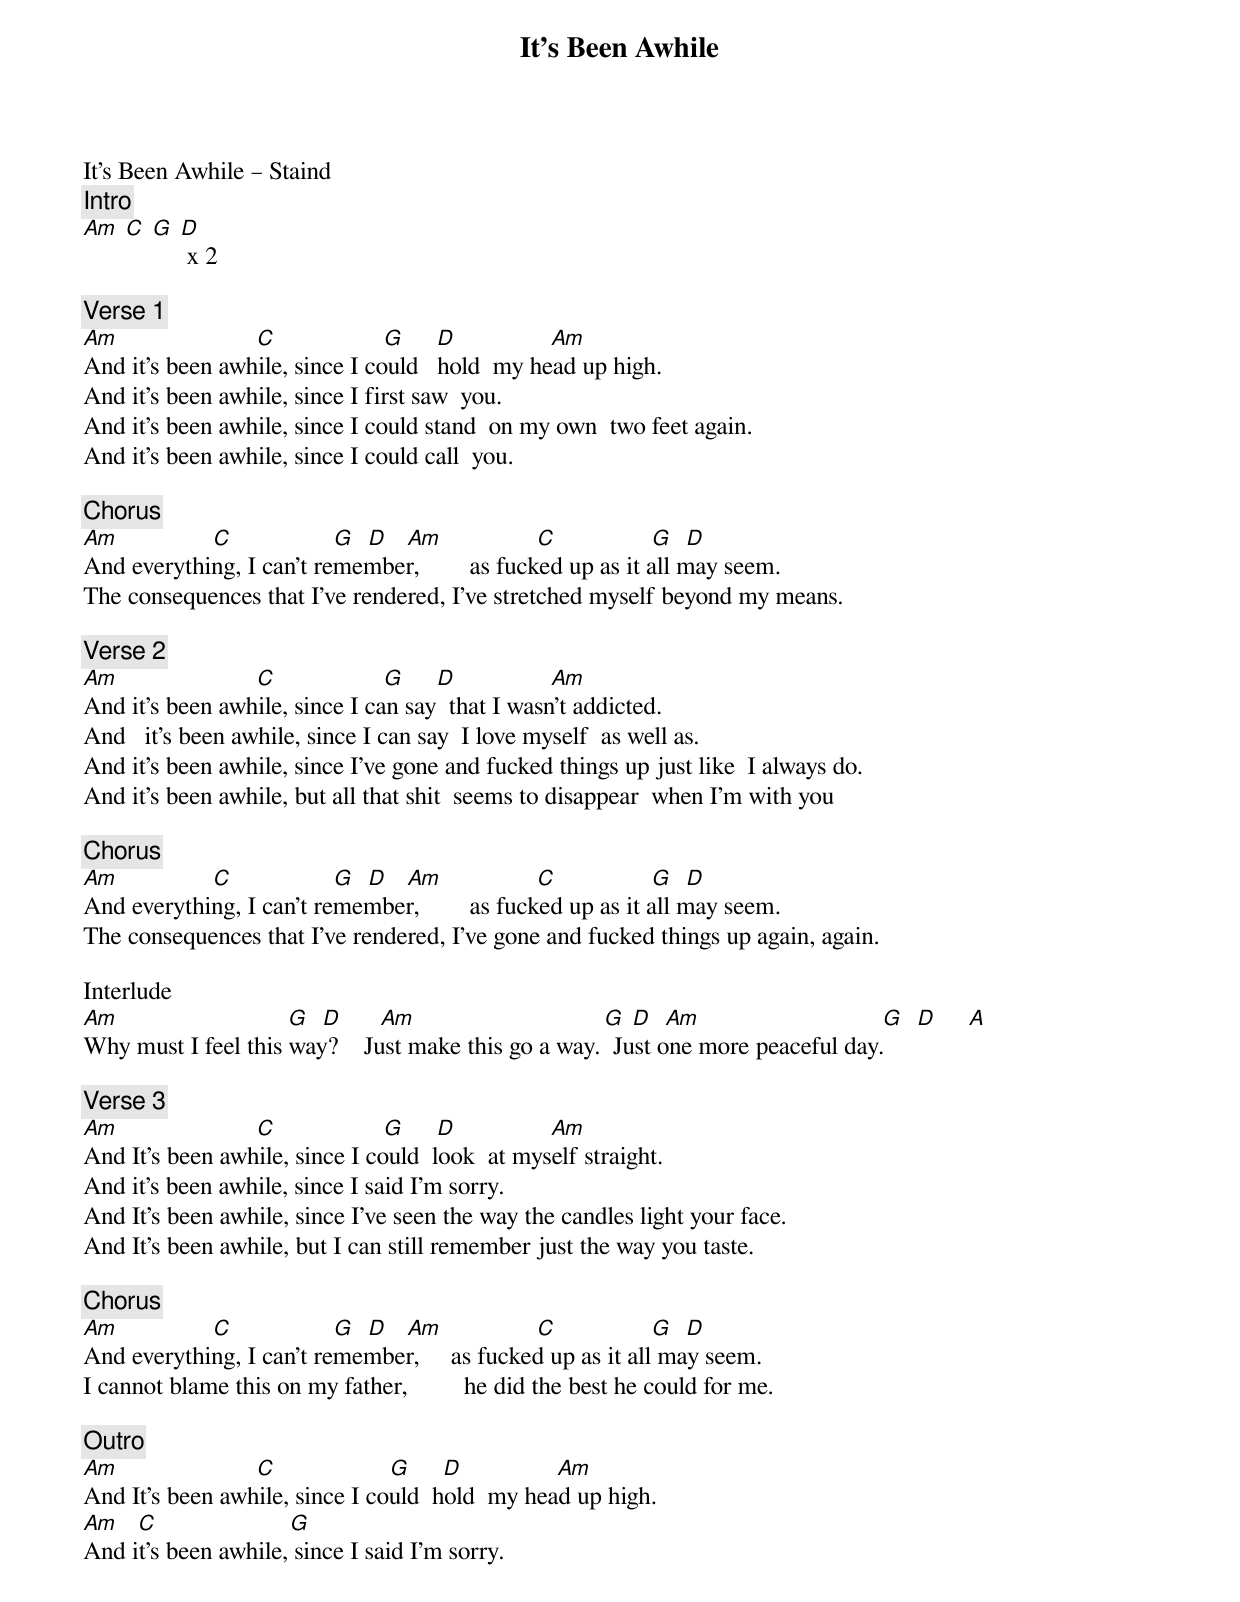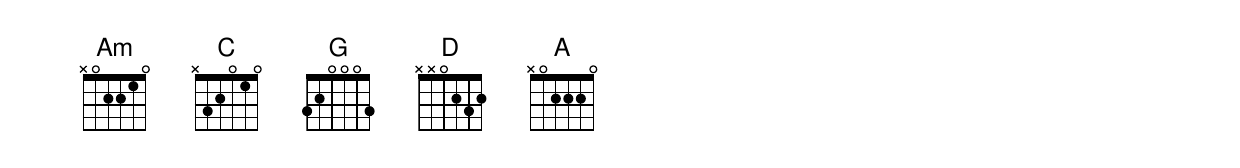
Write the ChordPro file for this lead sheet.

{title: It's Been Awhile}
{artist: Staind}
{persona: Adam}
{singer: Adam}
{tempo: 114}
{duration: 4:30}
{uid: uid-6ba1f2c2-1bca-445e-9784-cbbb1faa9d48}
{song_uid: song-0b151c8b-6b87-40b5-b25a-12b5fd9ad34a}



It’s Been Awhile – Staind
{comment: Intro}
[Am] [C] [G] [D] x 2

{comment: Verse 1}
[Am]                     	[C]                	[G]    	[D]              	[Am]
And it's been awhile, since I could  	hold  my head up high.
And it's been awhile, since I first saw  you.
And it's been awhile, since I could stand  on my own  two feet again.
And it's been awhile, since I could call  you.

{comment: Chorus}
[Am]               [C]             			[G]  [D] 		[Am]               [C]             		[G]  [D]
And everything, I can't remember,       	as fucked up as it all may seem.
The consequences that I've rendered,	I've stretched myself beyond my means.

{comment: Verse 2}
[Am]                     	[C]                	[G]    	[D]              	[Am]
And it's been awhile, since I can say  that I wasn't addicted.
And   it's been awhile, since I can say  I love myself  as well as.
And it's been awhile, since I've gone and fucked things up just like  I always do.
And it's been awhile, but all that shit  seems to disappear  when I'm with you

{comment: Chorus}
[Am]               [C]             			[G]  [D] 		[Am]               [C]             		[G]  [D]
And everything, I can't remember,       	as fucked up as it all may seem.
The consequences that I've rendered,	I've gone and fucked things up again, again.

Interlude
[Am]                         		[G]  [D]	    	[Am]                       	      [G] [D]		[Am]                           		[G]  [D]     [A]
Why must I feel this way?    Just make this go a way.  Just one more peaceful day.

{comment: Verse 3}
[Am]                     	[C]                	[G]    	[D]              	[Am]
And It's been awhile, since I could  look  at myself straight.
And it's been awhile, since I said I'm sorry.
And It's been awhile, since I've seen the way the candles light your face.
And It's been awhile, but I can still remember just the way you taste.

{comment: Chorus}
[Am]               [C]             			[G]  [D] 		[Am]               [C]             		[G]  [D]
And everything, I can't remember,   		as fucked up as it all may seem.
I cannot blame this on my father,       		he did the best he could for me.

{comment: Outro}
[Am]                     	[C]             	   	[G]    	[D]              	[Am]
And It's been awhile, since I could  hold  my head up high.
[Am]			[C]	                    [G]
And it's been awhile,	since I said I'm sorry.
